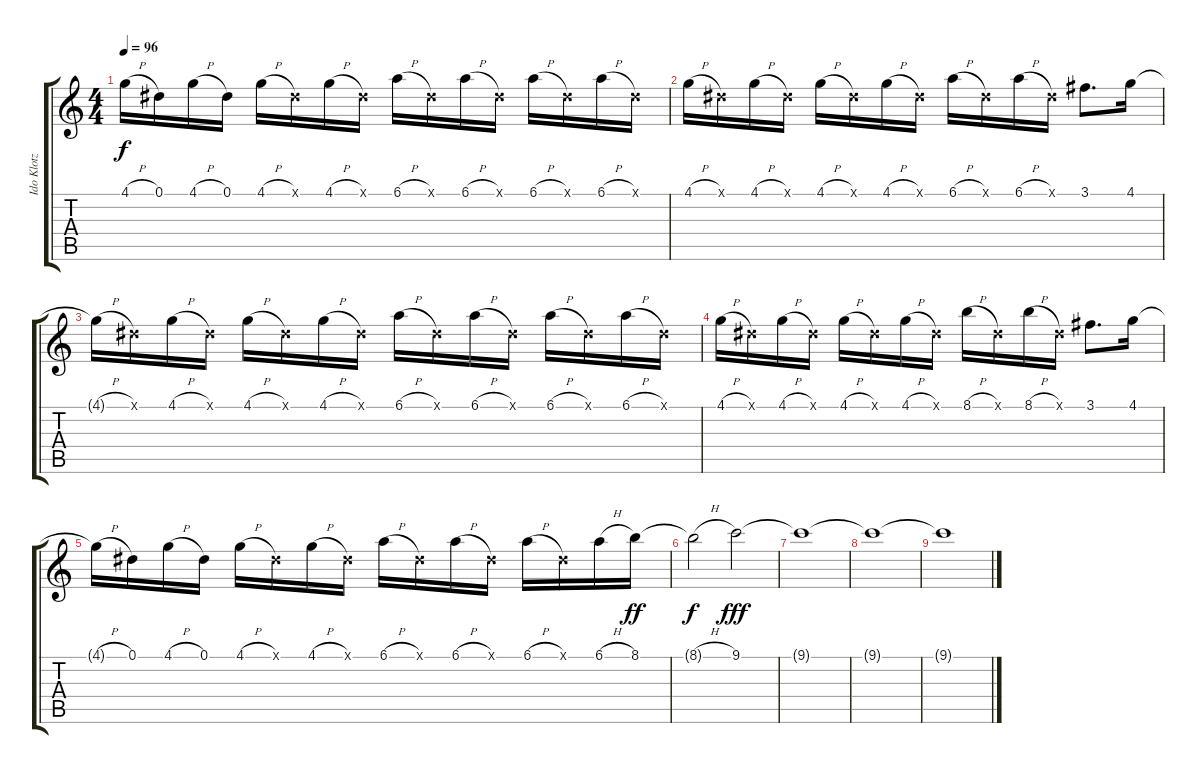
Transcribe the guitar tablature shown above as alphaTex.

\track ("Ido Klotz" "Ido Klotz") {instrument overdrivenguitar}
\staff {score tabs}
\tuning (Eb4 Bb3 Gb3 Db3 Ab2 Db2) {hide}
\ts (4 4)
\tempo 96
\clef g2
\ks c
4.1{h t}.16{dy f} 0.1.16 4.1{h}.16 0.1.16 4.1{h}.16 0.1{x}.16 4.1{h}.16 0.1{x}.16 6.1{h}.16 0.1{x}.16 6.1{h}.16 0.1{x}.16 6.1{h}.16 0.1{x}.16 6.1{h}.16 0.1{x}.16 |
4.1{h}.16 0.1{x}.16 4.1{h}.16 0.1{x}.16 4.1{h}.16 0.1{x}.16 4.1{h}.16 0.1{x}.16 6.1{h}.16 0.1{x}.16 6.1{h}.16 0.1{x}.16 3.1.8{d} 4.1.16 |
4.1{h t}.16 0.1{x}.16 4.1{h}.16 0.1{x}.16 4.1{h}.16 0.1{x}.16 4.1{h}.16 0.1{x}.16 6.1{h}.16 0.1{x}.16 6.1{h}.16 0.1{x}.16 6.1{h}.16 0.1{x}.16 6.1{h}.16 0.1{x}.16 |
4.1{h}.16 0.1{x}.16 4.1{h}.16 0.1{x}.16 4.1{h}.16 0.1{x}.16 4.1{h}.16 0.1{x}.16 8.1{h}.16 0.1{x}.16 8.1{h}.16 0.1{x}.16 3.1.8{d} 4.1.16 |
4.1{h t}.16 0.1.16 4.1{h}.16 0.1.16 4.1{h}.16 0.1{x}.16 4.1{h}.16 0.1{x}.16 6.1{h}.16 0.1{x}.16 6.1{h}.16 0.1{x}.16 6.1{h}.16 0.1{x}.16 6.1{h}.16 8.1.16{dy ff} |
8.1{h t}.2{dy f} 9.1.2{dy fff} |
9.1{t}.1 |
9.1{t}.1 |
9.1{t}.1
